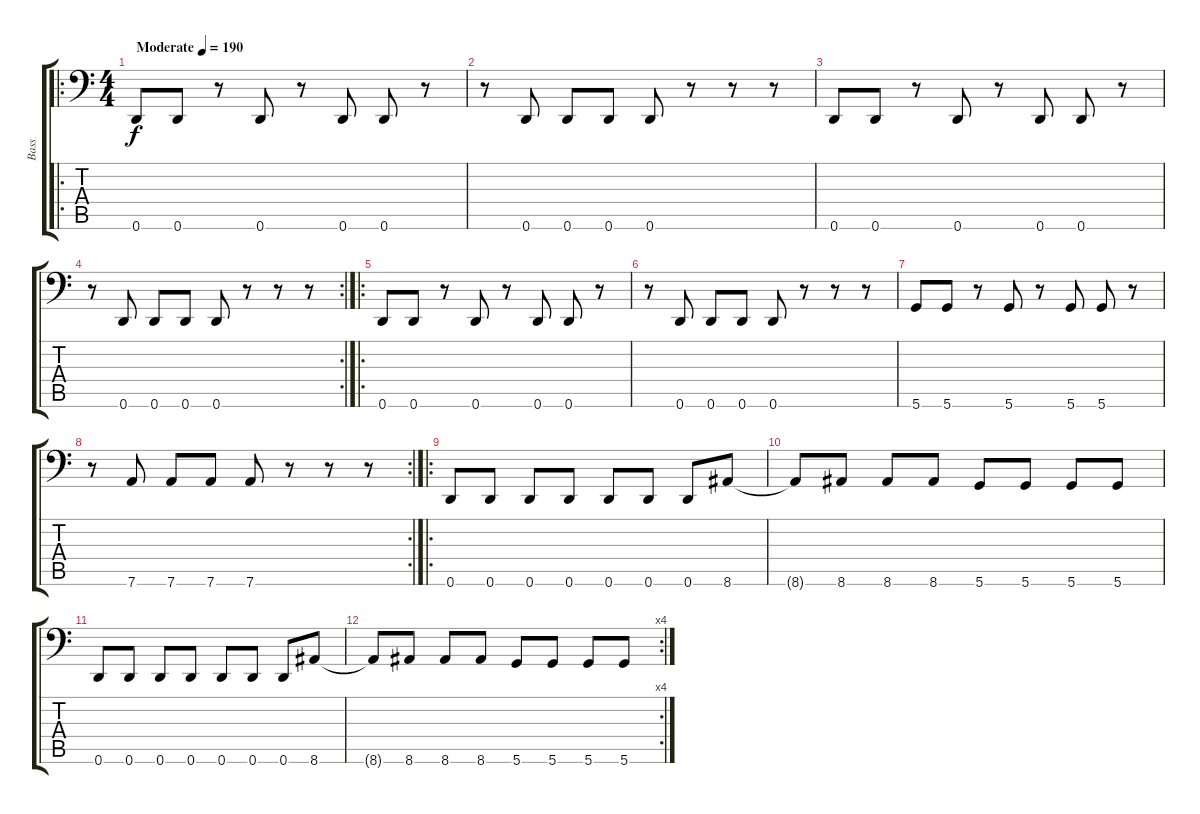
\track ("Bass" "Bass") {instrument electricbasspick}
\staff {score tabs}
\tuning (E3 B2 G2 D2 A1 D1) {hide}
\ro
\ts (4 4)
\tempo (190 "Moderate")
\clef f4
\ks c
0.6.8{dy f instrument electricbasspick} 0.6.8 r.8 0.6.8 r.8 0.6.8 0.6.8 r.8 |
r.8 0.6.8 0.6.8 0.6.8 0.6.8 r.8 r.8 r.8 |
0.6.8 0.6.8 r.8 0.6.8 r.8 0.6.8 0.6.8 r.8 |
\rc 2
r.8 0.6.8 0.6.8 0.6.8 0.6.8 r.8 r.8 r.8 |
\ro
0.6.8 0.6.8 r.8 0.6.8 r.8 0.6.8 0.6.8 r.8 |
r.8 0.6.8 0.6.8 0.6.8 0.6.8 r.8 r.8 r.8 |
5.6.8 5.6.8 r.8 5.6.8 r.8 5.6.8 5.6.8 r.8 |
\rc 2
r.8 7.6.8 7.6.8 7.6.8 7.6.8 r.8 r.8 r.8 |
\ro
0.6.8 0.6.8 0.6.8 0.6.8 0.6.8 0.6.8 0.6.8 8.6.8 |
8.6{t}.8 8.6.8 8.6.8 8.6.8 5.6.8 5.6.8 5.6.8 5.6.8 |
0.6.8 0.6.8 0.6.8 0.6.8 0.6.8 0.6.8 0.6.8 8.6.8 |
\rc 4
8.6{t}.8 8.6.8 8.6.8 8.6.8 5.6.8 5.6.8 5.6.8 5.6.8
